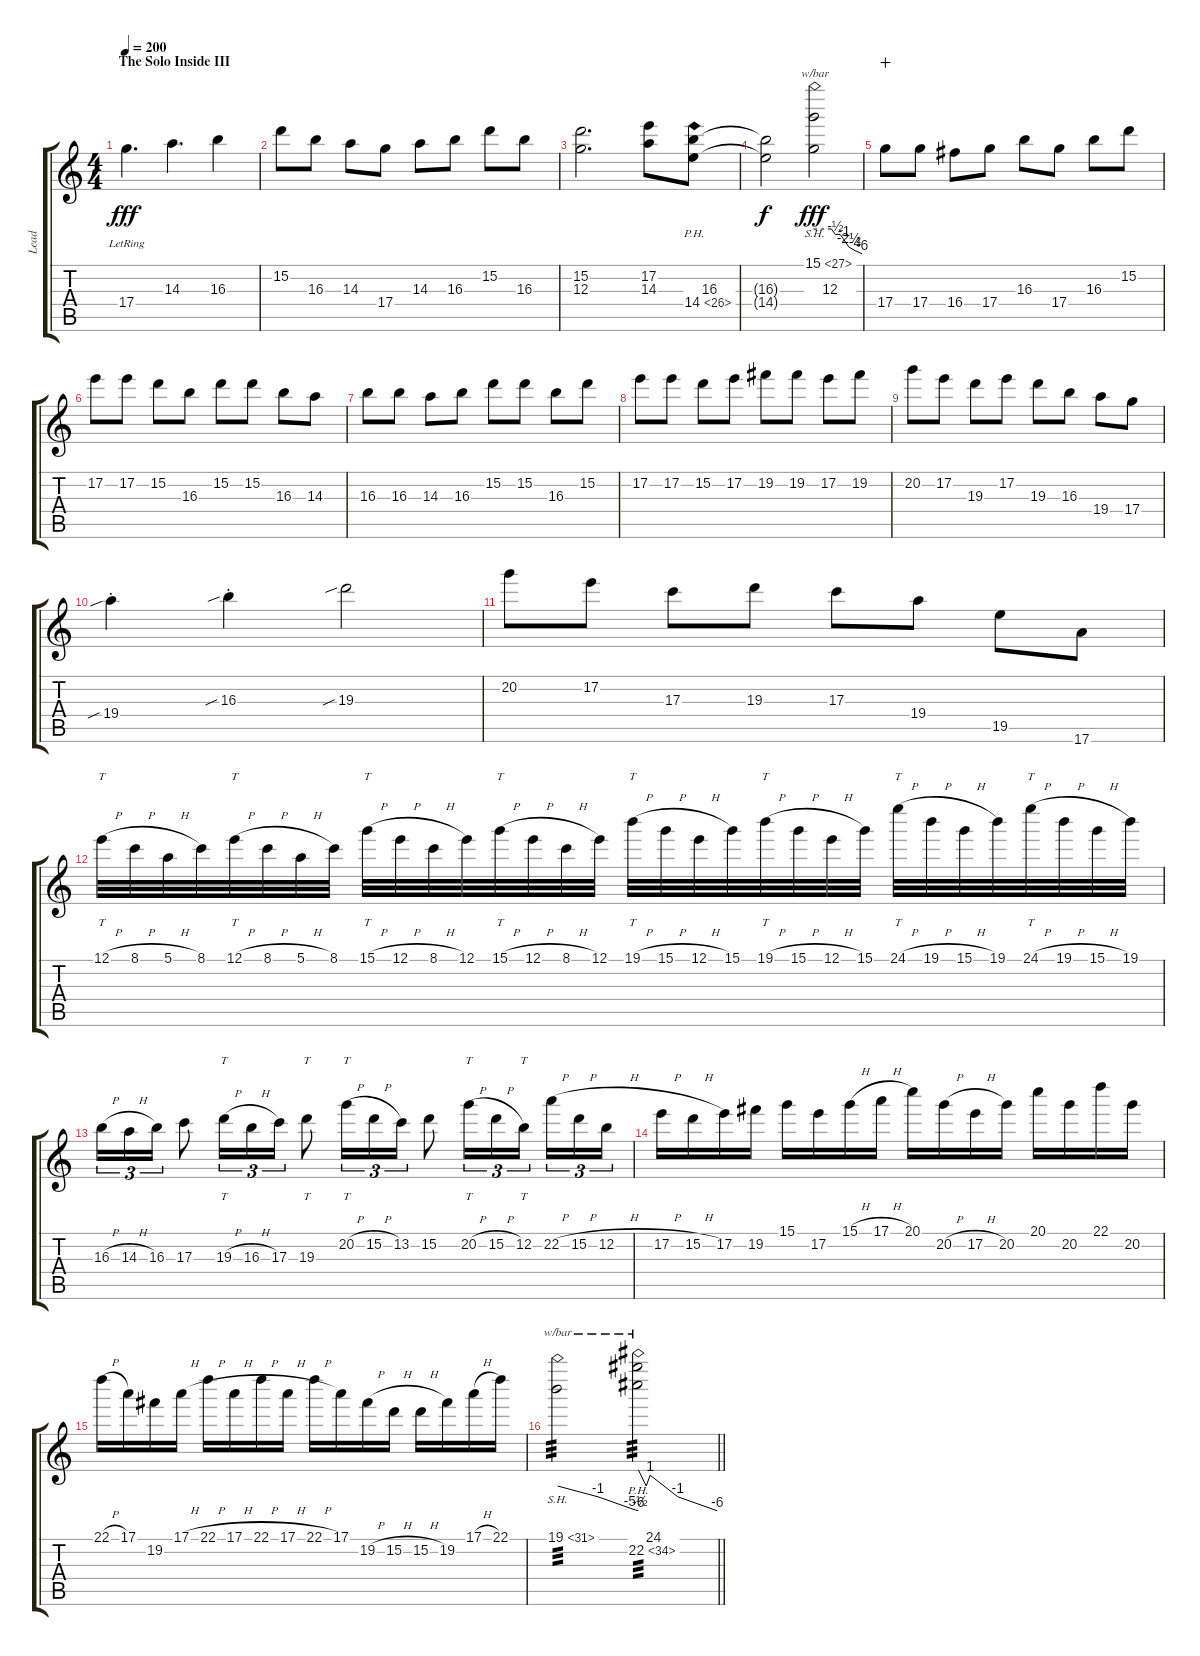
\track ("Lead" "Lead") {instrument overdrivenguitar}
\staff {score tabs}
\tuning (E4 B3 G3 D3 A2 E2) {hide}
\ts (4 4)
\section ("" "The Solo Inside III")
\tempo 200
\clef g2
\ks c
17.4{lr}.4{d dy fff} 14.3.4{d} 16.3.4 |
15.2.8 16.3.8 14.3.8 17.4.8 14.3.8 16.3.8 15.2.8 16.3.8 |
(15.2 12.3).2{d} (17.2 14.3).8 (16.3 14.4{ph 12}).8 |
(16.3{t} 14.4{t}).2{dy f} (15.1{sh 12} 12.3).2{tbe (custom default 0 0 21 0 26 -2 32 -2 37 -4 43 -10 51 -16 60 -24) dy fff} |
17.4.8{wahc} 17.4.8 16.4.8 17.4.8 16.3.8 17.4.8 16.3.8 15.2.8 |
17.2.8 17.2.8 15.2.8 16.3.8 15.2.8 15.2.8 16.3.8 14.3.8 |
16.3.8 16.3.8 14.3.8 16.3.8 15.2.8 15.2.8 16.3.8 15.2.8 |
17.2.8 17.2.8 15.2.8 17.2.8 19.2.8 19.2.8 17.2.8 19.2.8 |
20.2.8 17.2.8 19.3.8 17.2.8 19.3.8 16.3.8 19.4.8 17.4.8 |
19.4{sib st}.4 16.3{sib st}.4 19.3{sib}.2 |
20.2.8 17.2.8 17.3.8 19.3.8 17.3.8 19.4.8 19.5.8 17.6.8 |
12.1{h}.32{tt} 8.1{h}.32 5.1{h}.32 8.1.32 12.1{h}.32{tt} 8.1{h}.32 5.1{h}.32 8.1.32 15.1{h}.32{tt} 12.1{h}.32 8.1{h}.32 12.1.32 15.1{h}.32{tt} 12.1{h}.32 8.1{h}.32 12.1.32 19.1{h}.32{tt} 15.1{h}.32 12.1{h}.32 15.1.32 19.1{h}.32{tt} 15.1{h}.32 12.1{h}.32 15.1.32 24.1{h}.32{tt} 19.1{h}.32 15.1{h}.32 19.1.32 24.1{h}.32{tt} 19.1{h}.32 15.1{h}.32 19.1.32 |
16.3{h}.16{tu (3 2)} 14.3{h}.16{tu (3 2)} 16.3.16{tu (3 2)} 17.3.8 19.3{h}.16{tt tu (3 2)} 16.3{h}.16{tu (3 2)} 17.3.16{tu (3 2)} 19.3.8{tt} 20.2{h}.16{tt tu (3 2)} 15.2{h}.16{tu (3 2)} 13.2.16{tu (3 2)} 15.2.8 20.2{h}.16{tt tu (3 2)} 15.2{h}.16{tu (3 2)} 12.2.16{tt tu (3 2) beam splitsecondary} 22.2{h}.16{tu (3 2)} 15.2{h}.16{tu (3 2)} 12.2{h}.16{tu (3 2)} |
17.2{h}.16 15.2{h}.16 17.2.16 19.2.16 15.1.16 17.2.16 15.1{h}.16 17.1{h}.16 20.1.16 20.2{h}.16 17.2{h}.16 20.2.16 20.1.16 20.2.16 22.1.16 20.2.16 |
22.1{h}.16 17.1.16 19.2.16 17.1{h}.16 22.1{h}.16 17.1{h}.16 22.1{h}.16 17.1{h}.16 22.1{h}.16 17.1.16 19.2{h}.16 15.2{h}.16 15.2{h}.16 19.2.16 17.1{h}.16 22.1.16 |
\barLineRight lightlight
19.1{sh 12}.2{tbe (custom default 0 0 30 -4 58 -22 60 -24) tp 3} (24.1 22.2{ph 12}).2{tbe (custom default 0 8 6 0 9 4 30 -4 60 -24) tp 3}
